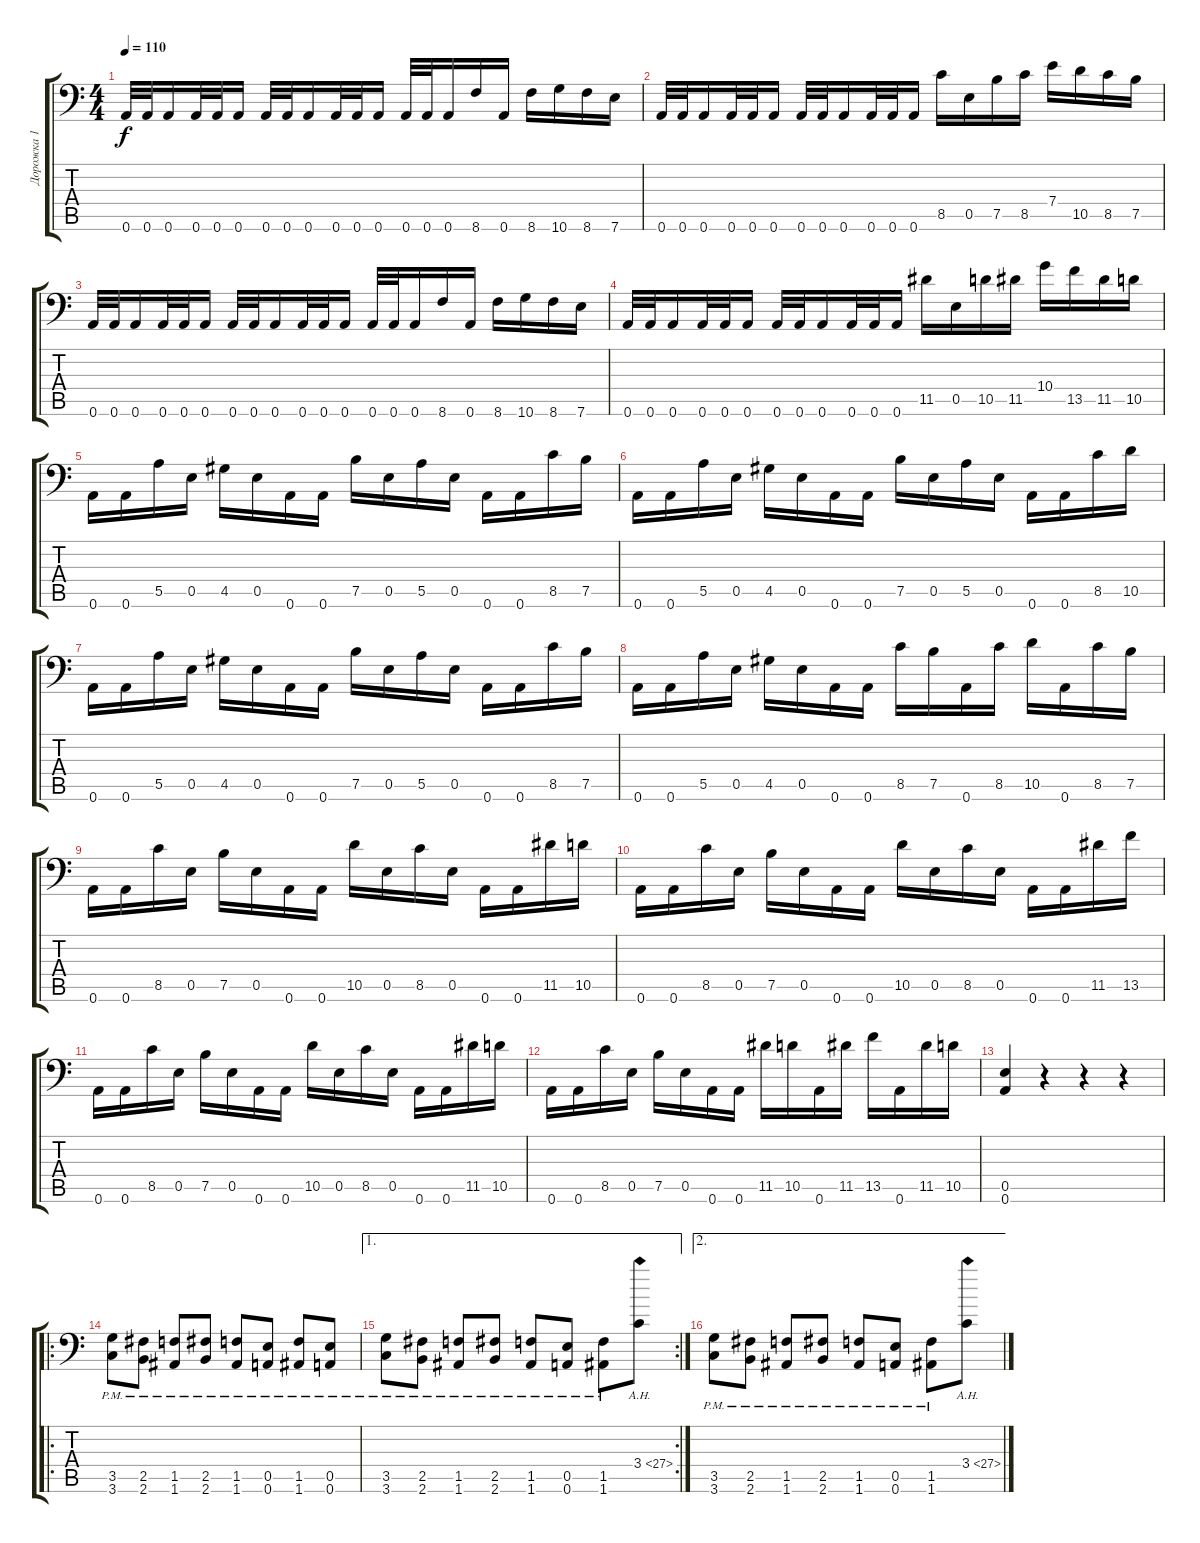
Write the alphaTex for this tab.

\track ("Дорожка 1" "Дорожка 1") {instrument distortionguitar}
\staff {score tabs}
\tuning (B3 Gb3 D3 A2 E2 A1) {hide}
\ts (4 4)
\tempo 110
\clef f4
\ks c
0.6.32{dy f} 0.6.32 0.6.16 0.6.32 0.6.32 0.6.16 0.6.32 0.6.32 0.6.16 0.6.32 0.6.32 0.6.16 0.6.32 0.6.32 0.6.16 8.6.16 0.6.16 8.6.16 10.6.16 8.6.16 7.6.16 |
0.6.32 0.6.32 0.6.16 0.6.32 0.6.32 0.6.16 0.6.32 0.6.32 0.6.16 0.6.32 0.6.32 0.6.16 8.5.16 0.5.16 7.5.16 8.5.16 7.4.16 10.5.16 8.5.16 7.5.16 |
0.6.32 0.6.32 0.6.16 0.6.32 0.6.32 0.6.16 0.6.32 0.6.32 0.6.16 0.6.32 0.6.32 0.6.16 0.6.32 0.6.32 0.6.16 8.6.16 0.6.16 8.6.16 10.6.16 8.6.16 7.6.16 |
0.6.32 0.6.32 0.6.16 0.6.32 0.6.32 0.6.16 0.6.32 0.6.32 0.6.16 0.6.32 0.6.32 0.6.16 11.5.16 0.5.16 10.5.16 11.5.16 10.4.16 13.5.16 11.5.16 10.5.16 |
0.6.16 0.6.16 5.5.16 0.5.16 4.5.16 0.5.16 0.6.16 0.6.16 7.5.16 0.5.16 5.5.16 0.5.16 0.6.16 0.6.16 8.5.16 7.5.16 |
0.6.16 0.6.16 5.5.16 0.5.16 4.5.16 0.5.16 0.6.16 0.6.16 7.5.16 0.5.16 5.5.16 0.5.16 0.6.16 0.6.16 8.5.16 10.5.16 |
0.6.16 0.6.16 5.5.16 0.5.16 4.5.16 0.5.16 0.6.16 0.6.16 7.5.16 0.5.16 5.5.16 0.5.16 0.6.16 0.6.16 8.5.16 7.5.16 |
0.6.16 0.6.16 5.5.16 0.5.16 4.5.16 0.5.16 0.6.16 0.6.16 8.5.16 7.5.16 0.6.16 8.5.16 10.5.16 0.6.16 8.5.16 7.5.16 |
0.6.16 0.6.16 8.5.16 0.5.16 7.5.16 0.5.16 0.6.16 0.6.16 10.5.16 0.5.16 8.5.16 0.5.16 0.6.16 0.6.16 11.5.16 10.5.16 |
0.6.16 0.6.16 8.5.16 0.5.16 7.5.16 0.5.16 0.6.16 0.6.16 10.5.16 0.5.16 8.5.16 0.5.16 0.6.16 0.6.16 11.5.16 13.5.16 |
0.6.16 0.6.16 8.5.16 0.5.16 7.5.16 0.5.16 0.6.16 0.6.16 10.5.16 0.5.16 8.5.16 0.5.16 0.6.16 0.6.16 11.5.16 10.5.16 |
0.6.16 0.6.16 8.5.16 0.5.16 7.5.16 0.5.16 0.6.16 0.6.16 11.5.16 10.5.16 0.6.16 11.5.16 13.5.16 0.6.16 11.5.16 10.5.16 |
(0.5 0.6).4 r.4 r.4 r.4 |
\ro
(3.5{pm} 3.6{pm}).8 (2.5{pm} 2.6{pm}).8 (1.5{pm} 1.6{pm}).8 (2.5{pm} 2.6{pm}).8 (1.5{pm} 1.6{pm}).8 (0.5{pm} 0.6{pm}).8 (1.5{pm} 1.6{pm}).8 (0.5{pm} 0.6{pm}).8 |
\ae 1
\rc 2
(3.5{pm} 3.6{pm}).8 (2.5{pm} 2.6{pm}).8 (1.5{pm} 1.6{pm}).8 (2.5{pm} 2.6{pm}).8 (1.5{pm} 1.6{pm}).8 (0.5{pm} 0.6{pm}).8 (1.5{pm} 1.6{pm}).8 3.4{ah 24}.8 |
\ae 2
(3.5{pm} 3.6{pm}).8 (2.5{pm} 2.6{pm}).8 (1.5{pm} 1.6{pm}).8 (2.5{pm} 2.6{pm}).8 (1.5{pm} 1.6{pm}).8 (0.5{pm} 0.6{pm}).8 (1.5{pm} 1.6{pm}).8 3.4{ah 24}.8
